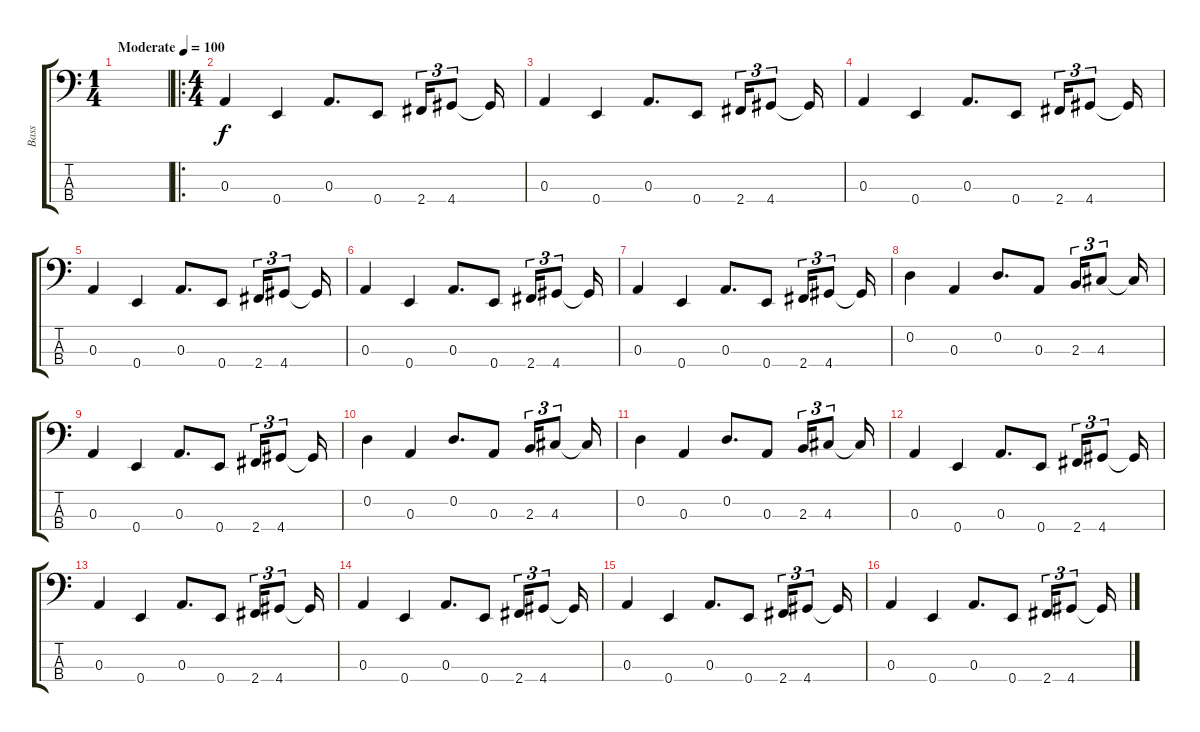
\track ("Bass" "Bass") {instrument acousticbass}
\staff {score tabs}
\tuning (G2 D2 A1 E1) {hide}
\ts (1 4)
\tempo (100 "Moderate")
\clef f4
\ks c
|
\ro
\ts (4 4)
0.3.4 0.4.4 0.3.8{d} 0.4.8 2.4.16{tu (3 2)} 4.4.8{tu (3 2)} 4.4{t}.16 |
0.3.4 0.4.4 0.3.8{d} 0.4.8 2.4.16{tu (3 2)} 4.4.8{tu (3 2)} 4.4{t}.16 |
0.3.4 0.4.4 0.3.8{d} 0.4.8 2.4.16{tu (3 2)} 4.4.8{tu (3 2)} 4.4{t}.16 |
0.3.4 0.4.4 0.3.8{d} 0.4.8 2.4.16{tu (3 2)} 4.4.8{tu (3 2)} 4.4{t}.16 |
0.3.4 0.4.4 0.3.8{d} 0.4.8 2.4.16{tu (3 2)} 4.4.8{tu (3 2)} 4.4{t}.16 |
0.3.4 0.4.4 0.3.8{d} 0.4.8 2.4.16{tu (3 2)} 4.4.8{tu (3 2)} 4.4{t}.16 |
0.2.4 0.3.4 0.2.8{d} 0.3.8 2.3.16{tu (3 2)} 4.3.8{tu (3 2)} 4.3{t}.16 |
0.3.4 0.4.4 0.3.8{d} 0.4.8 2.4.16{tu (3 2)} 4.4.8{tu (3 2)} 4.4{t}.16 |
0.2.4 0.3.4 0.2.8{d} 0.3.8 2.3.16{tu (3 2)} 4.3.8{tu (3 2)} 4.3{t}.16 |
0.2.4 0.3.4 0.2.8{d} 0.3.8 2.3.16{tu (3 2)} 4.3.8{tu (3 2)} 4.3{t}.16 |
0.3.4 0.4.4 0.3.8{d} 0.4.8 2.4.16{tu (3 2)} 4.4.8{tu (3 2)} 4.4{t}.16 |
0.3.4 0.4.4 0.3.8{d} 0.4.8 2.4.16{tu (3 2)} 4.4.8{tu (3 2)} 4.4{t}.16 |
0.3.4 0.4.4 0.3.8{d} 0.4.8 2.4.16{tu (3 2)} 4.4.8{tu (3 2)} 4.4{t}.16 |
0.3.4 0.4.4 0.3.8{d} 0.4.8 2.4.16{tu (3 2)} 4.4.8{tu (3 2)} 4.4{t}.16 |
0.3.4 0.4.4 0.3.8{d} 0.4.8 2.4.16{tu (3 2)} 4.4.8{tu (3 2)} 4.4{t}.16
